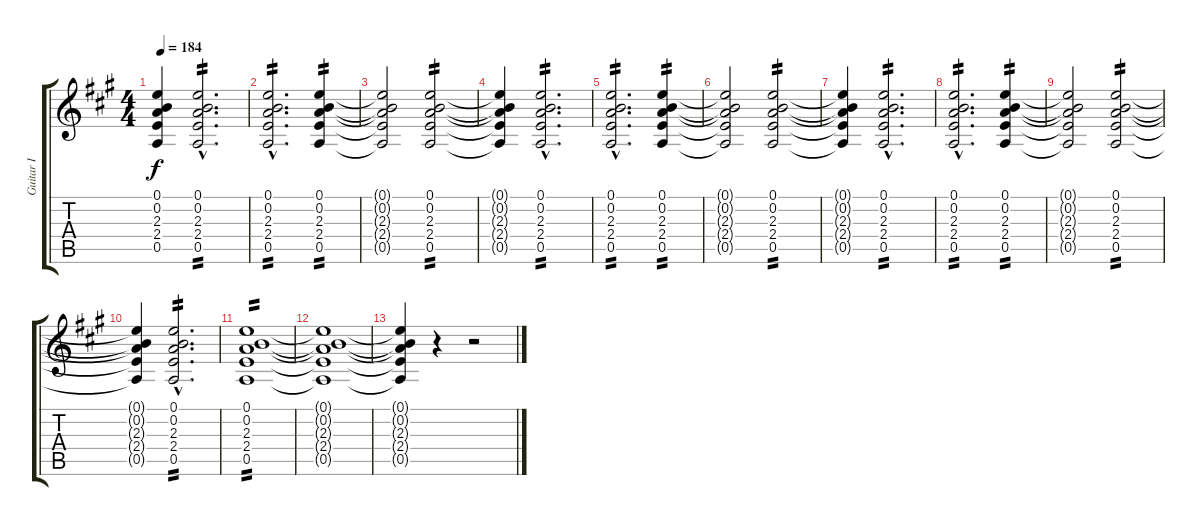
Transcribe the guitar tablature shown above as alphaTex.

\track ("Guitar I" "Guitar I") {instrument overdrivenguitar}
\staff {score tabs}
\tuning (E4 B3 G3 D3 A2 E2) {hide}
\ts (4 4)
\tempo 184
\clef g2
\ks a
(0.1{t} 0.2{t} 2.3{t} 2.4{t} 0.5{t}).4{dy f} (0.1{hac} 0.2{hac} 2.3{hac} 2.4{hac} 0.5{hac}).2{d tp 2} |
(0.1{hac} 0.2{hac} 2.3{hac} 2.4{hac} 0.5{hac}).2{d tp 2} (0.1 0.2 2.3 2.4 0.5).4{tp 2} |
(0.1{t} 0.2{t} 2.3{t} 2.4{t} 0.5{t}).2 (0.1 0.2 2.3 2.4 0.5).2{tp 2} |
(0.1{t} 0.2{t} 2.3{t} 2.4{t} 0.5{t}).4 (0.1{hac} 0.2{hac} 2.3{hac} 2.4{hac} 0.5{hac}).2{d tp 2} |
(0.1{hac} 0.2{hac} 2.3{hac} 2.4{hac} 0.5{hac}).2{d tp 2} (0.1 0.2 2.3 2.4 0.5).4{tp 2} |
(0.1{t} 0.2{t} 2.3{t} 2.4{t} 0.5{t}).2 (0.1 0.2 2.3 2.4 0.5).2{tp 2} |
(0.1{t} 0.2{t} 2.3{t} 2.4{t} 0.5{t}).4 (0.1{hac} 0.2{hac} 2.3{hac} 2.4{hac} 0.5{hac}).2{d tp 2} |
(0.1{hac} 0.2{hac} 2.3{hac} 2.4{hac} 0.5{hac}).2{d tp 2} (0.1 0.2 2.3 2.4 0.5).4{tp 2} |
(0.1{t} 0.2{t} 2.3{t} 2.4{t} 0.5{t}).2 (0.1 0.2 2.3 2.4 0.5).2{tp 2} |
(0.1{t} 0.2{t} 2.3{t} 2.4{t} 0.5{t}).4 (0.1{hac} 0.2{hac} 2.3{hac} 2.4{hac} 0.5{hac}).2{d tp 2} |
(0.1 0.2 2.3 2.4 0.5).1{tp 2} |
(0.1{t} 0.2{t} 2.3{t} 2.4{t} 0.5{t}).1 |
(0.1{t} 0.2{t} 2.3{t} 2.4{t} 0.5{t}).4 r.4 r.2
